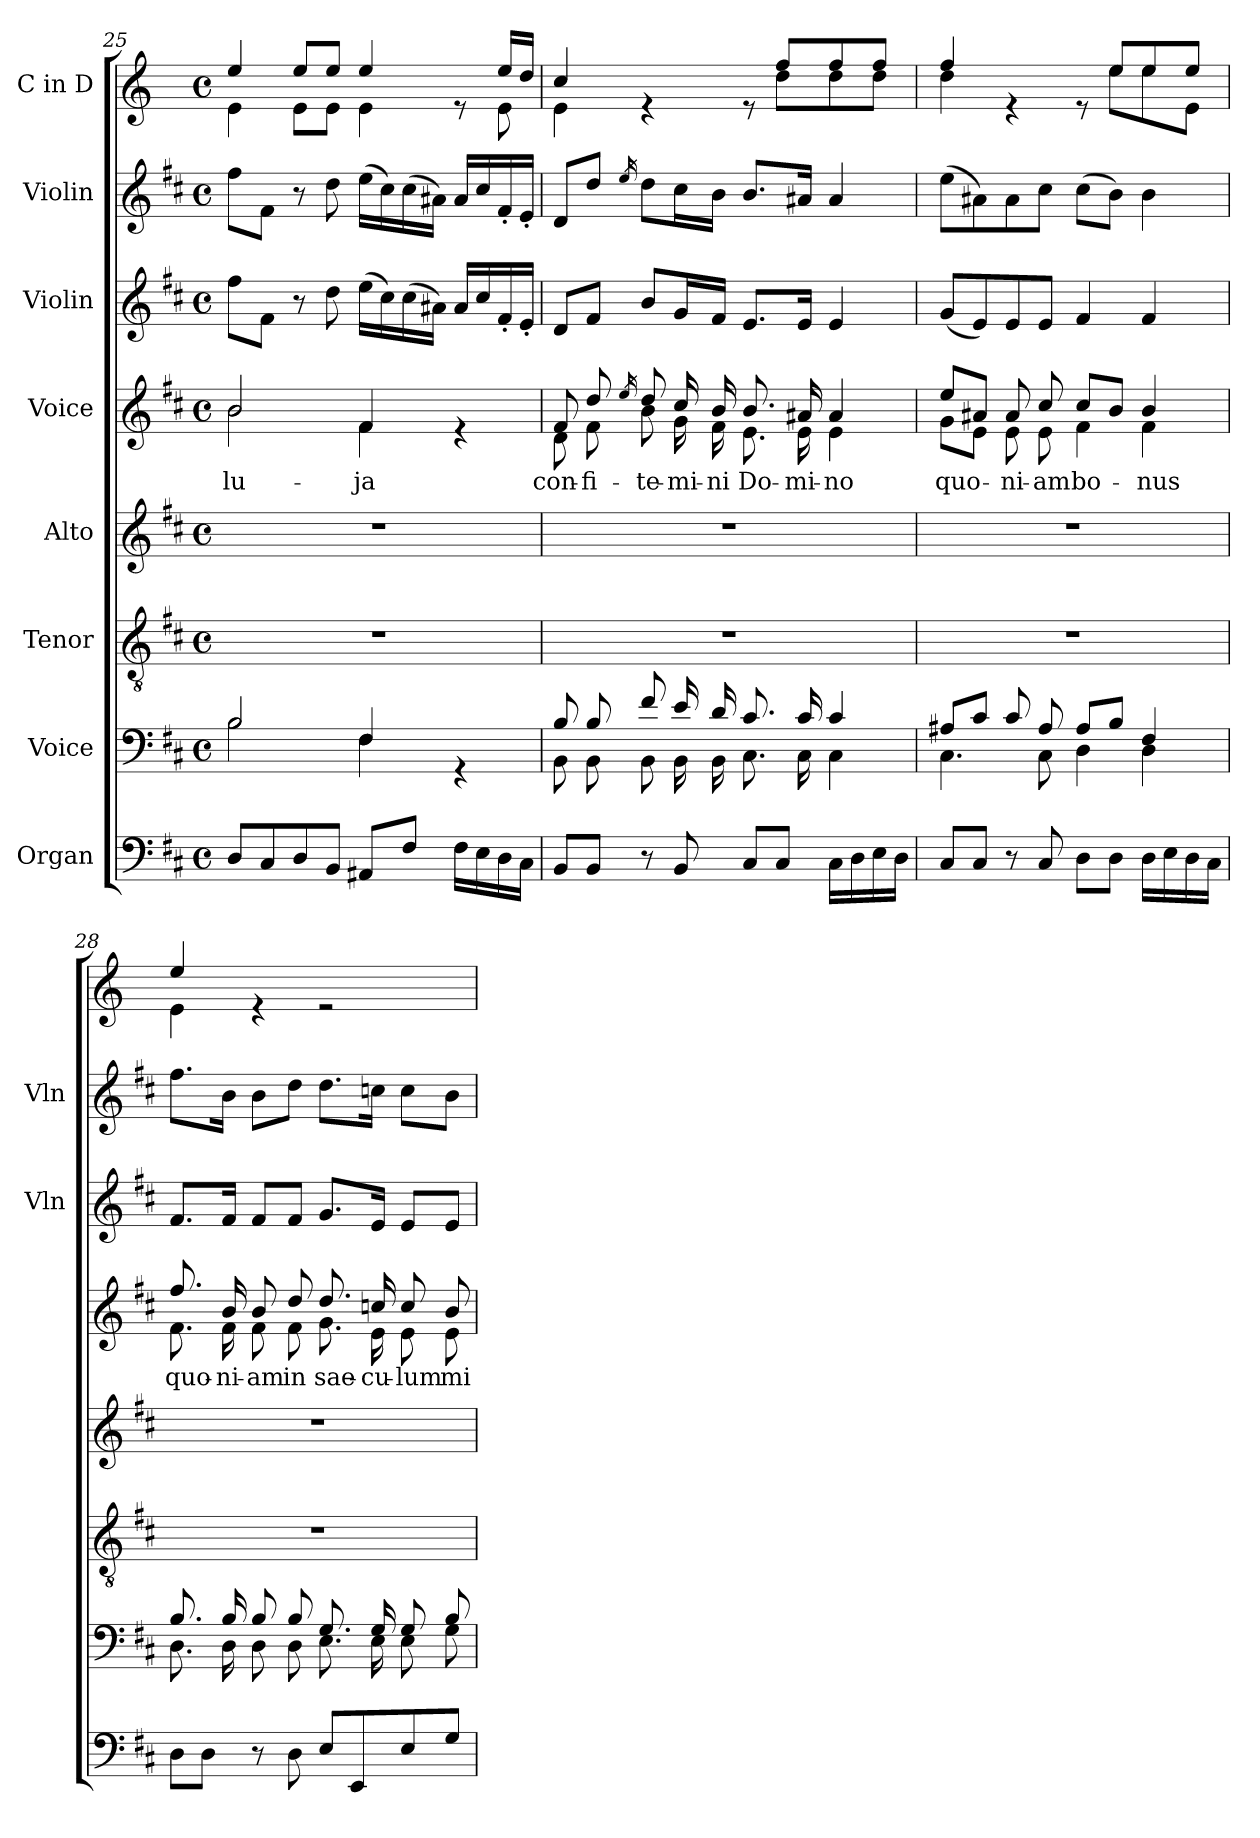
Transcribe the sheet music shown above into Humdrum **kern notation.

**kern	**kern	**kern	**kern	**kern	**text	**kern	**kern	**kern
*part8	*part7	*part6	*part5	*part4	*part4	*part3	*part2	*part1
*staff8	*staff7	*staff6	*staff5	*staff4	*staff4	*staff3	*staff2	*staff1
*I"Organ	*I"Voice	*I"Tenor	*I"Alto	*I"Voice	*	*I"Violin	*I"Violin	*I"C in D
*	*	*	*	*	*	*I'Vln	*I'Vln	*
!!LO:PB:g=z
*clefF4	*clefF4	*clefGv2	*clefG2	*clefG2	*	*clefG2	*clefG2	*clefG2
*	*	*	*	*	*	*	*	*ITrd-1c-2
*k[f#c#]	*k[f#c#]	*k[f#c#]	*k[f#c#]	*k[f#c#]	*	*k[f#c#]	*k[f#c#]	*k[f#c#]
*M4/4	*M4/4	*M4/4	*M4/4	*M4/4	*	*M4/4	*M4/4	*M4/4
*met(c)	*met(c)	*met(c)	*met(c)	*met(c)	*	*met(c)	*met(c)	*met(c)
=25	=25	=25	=25	=25	=25	=25	=25	=25
*	*^	*	*	*	*	*	*	*
!	!	!	!	!	!	!LO:LY:b	!	!	!
*	*	*	*	*	*^	*	*	*	*^
8D/L	2B/	2B\	1r	1r	2b/	2b\	-lu-	8ff#\L	8ff#\L	4ff#/	4f#\
8C#/	.	.	.	.	.	.	.	8f#\J	8f#\J	.	.
8D/	.	.	.	.	.	.	.	8r	8r	8ff#/L	8f#\L
8BB/J	.	.	.	.	.	.	.	8dd\	8dd\	8ff#/J	8f#\J
!	!	!	!	!	!	!	!LO:LY:b	!	!	!	!
8AA#X/L	4F#/	4F#\	.	.	4f#/	4f#\	-ja	(16ee\LL	(16ee\LL	4ff#/	4f#\
.	.	.	.	.	.	.	.	16cc#\)	16cc#\)	.	.
8F#/J	.	.	.	.	.	.	.	(16cc#\	(16cc#\	.	.
.	.	.	.	.	.	.	.	16a#X\JJ)	16a#X\JJ)	.	.
16F#\LL	4rGG	4ryy	.	.	4re	4ryy	.	16a#/LL	16a#/LL	8re	8ryy
16E\	.	.	.	.	.	.	.	16cc#/	16cc#/	.	.
16D\	.	.	.	.	.	.	.	16f#'/	16f#'/	16ff#/LL	8f#\
16C#\JJ	.	.	.	.	.	.	.	16e'/JJ	16e'/JJ	16ee/JJ	.
=26	=26	=26	=26	=26	=26	=26	=26	=26	=26	=26	=26
!	!	!	!	!	!	!	!LO:LY:b	!	!	!	!
8BB/L	8B/	8BB\	1r	1r	8f#/	8d\	con-	8d/L	8d/L	4dd/	4f#\
!	!	!	!	!	!	!	!LO:LY:b	!	!	!	!
8BB/J	8B/	8BB\	.	.	8dd/	8f#\	-fi-	8f#/J	8dd/J	.	.
.	.	.	.	.	16qee/	.	.	.	16qee/	.	.
!	!	!	!	!	!	!	!LO:LY:b	!	!	!	!
8r	8f#/	8BB\	.	.	8dd/	8b\	-te-	8b/L	8dd\L	4re	4.ryy
!	!	!	!	!	!	!	!LO:LY:b	!	!	!	!
8BB/	16e/	16BB\	.	.	16cc#/	16g\	-mi-	16g/L	16cc#\L	.	.
!	!	!	!	!	!	!	!LO:LY:b	!	!	!	!
.	16d/	16BB\	.	.	16b/	16f#\	-ni	16f#/JJ	16b\JJ	.	.
!	!	!	!	!	!	!	!LO:LY:b	!	!	!	!
8C#/L	8.c#/	8.C#\	.	.	8.b/	8.e\	Do-	8.e/L	8.b/L	8re	.
8C#/J	.	.	.	.	.	.	.	.	.	8gg/L	8ee\L
!	!	!	!	!	!	!	!LO:LY:b	!	!	!	!
.	16c#/	16C#\	.	.	16a#X/	16e\	-mi-	16e/Jk	16a#X/Jk	.	.
!	!	!	!	!	!	!	!LO:LY:b	!	!	!	!
16C#\LL	4c#/	4C#\	.	.	4a#/	4e\	-no	4e/	4a#/	8gg/	8ee\
16D\	.	.	.	.	.	.	.	.	.	.	.
16E\	.	.	.	.	.	.	.	.	.	8gg/J	8ee\J
16D\JJ	.	.	.	.	.	.	.	.	.	.	.
=27	=27	=27	=27	=27	=27	=27	=27	=27	=27	=27	=27
!	!	!	!	!	!	!	!LO:LY:b	!	!	!	!
8C#/L	8A#X/L	4.C#\	1r	1r	8ee/L	8g\L	quo-	(8g/L	(8ee\L	4gg/	4ee\
8C#/J	8c#/J	.	.	.	8a#X/J	8e\J	.	8e/)	8a#X\)	.	.
!	!	!	!	!	!	!	!LO:LY:b	!	!	!	!
8r	8c#/	.	.	.	8a#/	8e\	-ni-	8e/	8a#\	4re	4.ryy
!	!	!	!	!	!	!	!LO:LY:b	!	!	!	!
8C#/	8A#/	8C#\	.	.	8cc#/	8e\	-am	8e/J	8cc#\J	.	.
!	!	!	!	!	!	!	!LO:LY:b	!	!	!	!
8D\L	8A#/L	4D\	.	.	8cc#/L	4f#\	bo-	4f#/	(8cc#\L	8re	.
8D\J	8B/J	.	.	.	8b/J	.	.	.	8b\J)	8ff#/L	8ff#\L
!	!	!	!	!	!	!	!LO:LY:b	!	!	!	!
16D\LL	4F#/	4D\	.	.	4b/	4f#\	-nus	4f#/	4b\	8ff#/	8ff#\
16E\	.	.	.	.	.	.	.	.	.	.	.
16D\	.	.	.	.	.	.	.	.	.	8ff#/J	8f#\J
16C#\JJ	.	.	.	.	.	.	.	.	.	.	.
!!LO:LB:g=z	!!
=28	=28	=28	=28	=28	=28	=28	=28	=28	=28	=28	=28
!	!	!	!	!	!	!	!LO:LY:b	!	!	!	!
8D\L	8.B/	8.D\	1r	1r	8.ff#/	8.f#\	quo-	8.f#/L	8.ff#\L	4ff#/	4f#\
8D\J	.	.	.	.	.	.	.	.	.	.	.
!	!	!	!	!	!	!	!LO:LY:b	!	!	!	!
.	16B/	16D\	.	.	16b/	16f#\	-ni-	16f#/Jk	16b\Jk	.	.
!	!	!	!	!	!	!	!LO:LY:b	!	!	!	!
8r	8B/	8D\	.	.	8b/	8f#\	-am	8f#/L	8b\L	4re	2.ryy
!	!	!	!	!	!	!	!LO:LY:b	!	!	!	!
8D\	8B/	8D\	.	.	8dd/	8f#\	in	8f#/J	8dd\J	.	.
!	!	!	!	!	!	!	!LO:LY:b	!	!	!	!
8E/L	8.G/	8.E\	.	.	8.dd/	8.g\	sae-	8.g/L	8.dd\L	2re	.
8EE/	.	.	.	.	.	.	.	.	.	.	.
!	!	!	!	!	!	!	!LO:LY:b	!	!	!	!
.	16G/	16E\	.	.	16ccn/	16e\	-cu-	16e/Jk	16ccn\Jk	.	.
!	!	!	!	!	!	!	!LO:LY:b	!	!	!	!
8E/	8G/	8E\	.	.	8cc/	8e\	-lum	8e/L	8cc\L	.	.
!	!	!	!	!	!	!	!LO:LY:b	!	!	!	!
8G/J	8B/	8G\	.	.	8b/	8e\	mi-	8e/J	8b\J	.	.
*	*v	*v	*	*	*v	*v	*	*	*	*v	*v
=	=	=	=	=	=	=	=	=
*-	*-	*-	*-	*-	*-	*-	*-	*-
